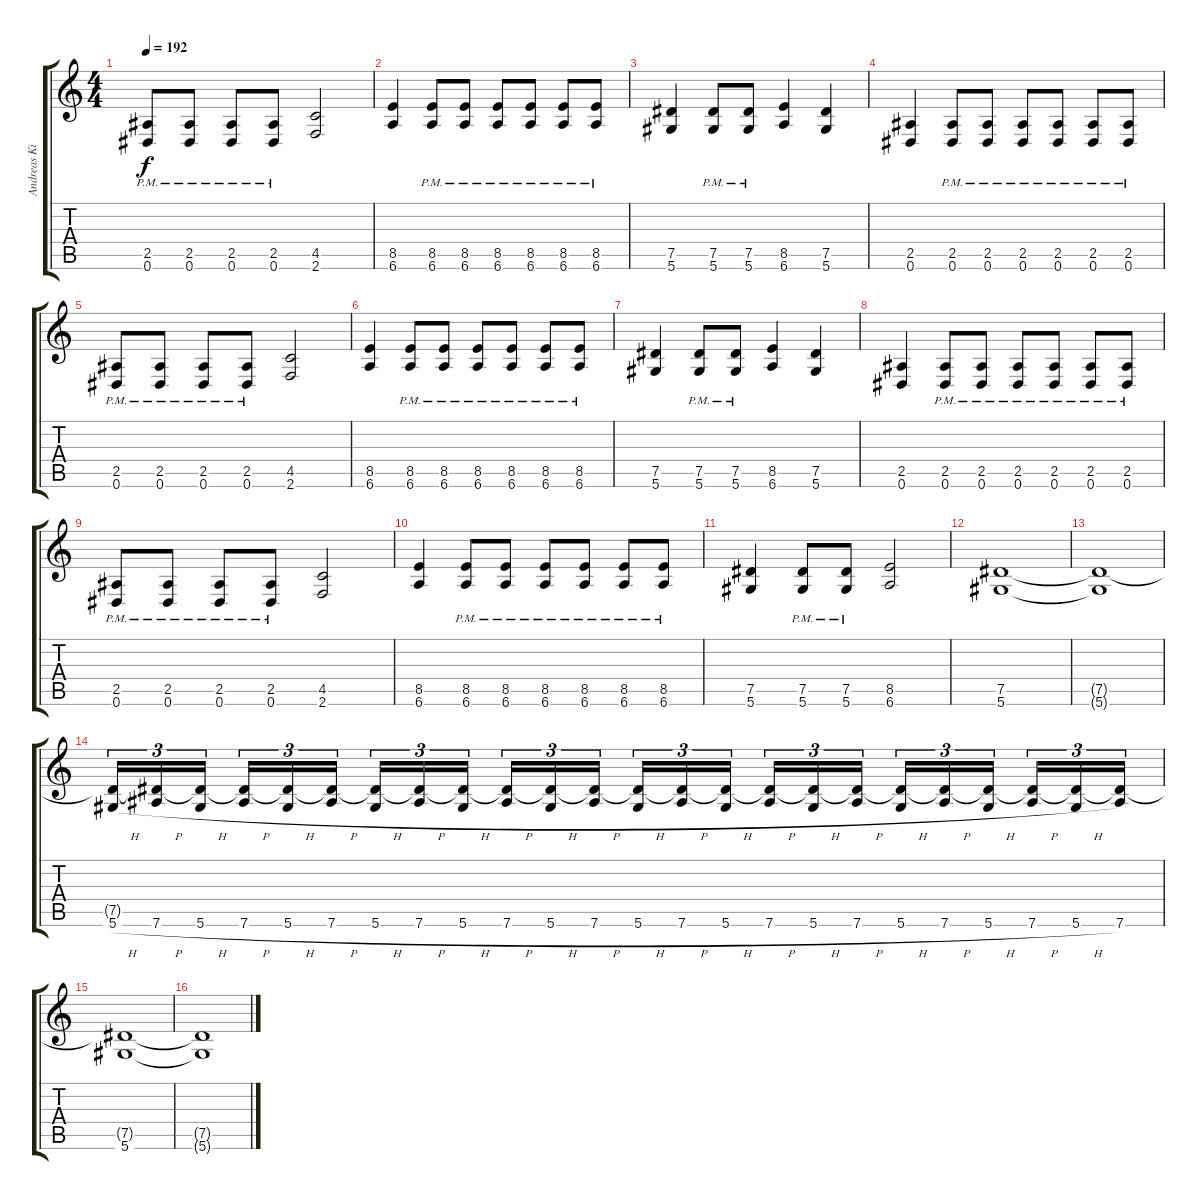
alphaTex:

\track ("Andreas Kisser" "Andreas Ki") {instrument distortionguitar}
\staff {score tabs}
\tuning (Eb4 Bb3 Gb3 Db3 Ab2 Eb2) {hide}
\ts (4 4)
\tempo 192
\clef g2
\ks c
(2.5{pm} 0.6{pm}).8{dy f} (2.5{pm} 0.6{pm}).8 (2.5{pm} 0.6{pm}).8 (2.5{pm} 0.6{pm}).8 (4.5 2.6).2 |
(8.5 6.6).4 (8.5{pm} 6.6{pm}).8 (8.5{pm} 6.6{pm}).8 (8.5{pm} 6.6{pm}).8 (8.5{pm} 6.6{pm}).8 (8.5{pm} 6.6{pm}).8 (8.5{pm} 6.6{pm}).8 |
(7.5 5.6).4 (7.5{pm} 5.6{pm}).8 (7.5{pm} 5.6{pm}).8 (8.5 6.6).4 (7.5 5.6).4 |
(2.5 0.6).4 (2.5{pm} 0.6{pm}).8 (2.5{pm} 0.6{pm}).8 (2.5{pm} 0.6{pm}).8 (2.5{pm} 0.6{pm}).8 (2.5{pm} 0.6{pm}).8 (2.5{pm} 0.6{pm}).8 |
(2.5{pm} 0.6{pm}).8 (2.5{pm} 0.6{pm}).8 (2.5{pm} 0.6{pm}).8 (2.5{pm} 0.6{pm}).8 (4.5 2.6).2 |
(8.5 6.6).4 (8.5{pm} 6.6{pm}).8 (8.5{pm} 6.6{pm}).8 (8.5{pm} 6.6{pm}).8 (8.5{pm} 6.6{pm}).8 (8.5{pm} 6.6{pm}).8 (8.5{pm} 6.6{pm}).8 |
(7.5 5.6).4 (7.5{pm} 5.6{pm}).8 (7.5{pm} 5.6{pm}).8 (8.5 6.6).4 (7.5 5.6).4 |
(2.5 0.6).4 (2.5{pm} 0.6{pm}).8 (2.5{pm} 0.6{pm}).8 (2.5{pm} 0.6{pm}).8 (2.5{pm} 0.6{pm}).8 (2.5{pm} 0.6{pm}).8 (2.5{pm} 0.6{pm}).8 |
(2.5{pm} 0.6{pm}).8 (2.5{pm} 0.6{pm}).8 (2.5{pm} 0.6{pm}).8 (2.5{pm} 0.6{pm}).8 (4.5 2.6).2 |
(8.5 6.6).4 (8.5{pm} 6.6{pm}).8 (8.5{pm} 6.6{pm}).8 (8.5{pm} 6.6{pm}).8 (8.5{pm} 6.6{pm}).8 (8.5{pm} 6.6{pm}).8 (8.5{pm} 6.6{pm}).8 |
(7.5 5.6).4 (7.5{pm} 5.6{pm}).8 (7.5{pm} 5.6{pm}).8 (8.5 6.6).2 |
(7.5 5.6).1 |
(7.5{t} 5.6{t}).1 |
(7.5{t} 5.6{h}).16{tu (3 2)} (7.5{t} 7.6{h}).16{tu (3 2)} (7.5{t} 5.6{h}).16{tu (3 2)} (7.5{t} 7.6{h}).16{tu (3 2)} (7.5{t} 5.6{h}).16{tu (3 2)} (7.5{t} 7.6{h}).16{tu (3 2)} (7.5{t} 5.6{h}).16{tu (3 2)} (7.5{t} 7.6{h}).16{tu (3 2)} (7.5{t} 5.6{h}).16{tu (3 2)} (7.5{t} 7.6{h}).16{tu (3 2)} (7.5{t} 5.6{h}).16{tu (3 2)} (7.5{t} 7.6{h}).16{tu (3 2)} (7.5{t} 5.6{h}).16{tu (3 2)} (7.5{t} 7.6{h}).16{tu (3 2)} (7.5{t} 5.6{h}).16{tu (3 2)} (7.5{t} 7.6{h}).16{tu (3 2)} (7.5{t} 5.6{h}).16{tu (3 2)} (7.5{t} 7.6{h}).16{tu (3 2)} (7.5{t} 5.6{h}).16{tu (3 2)} (7.5{t} 7.6{h}).16{tu (3 2)} (7.5{t} 5.6{h}).16{tu (3 2)} (7.5{t} 7.6{h}).16{tu (3 2)} (7.5{t} 5.6{h}).16{tu (3 2)} (7.5{t} 7.6).16{tu (3 2)} |
(7.5{t} 5.6).1 |
(7.5{t} 5.6{t}).1
